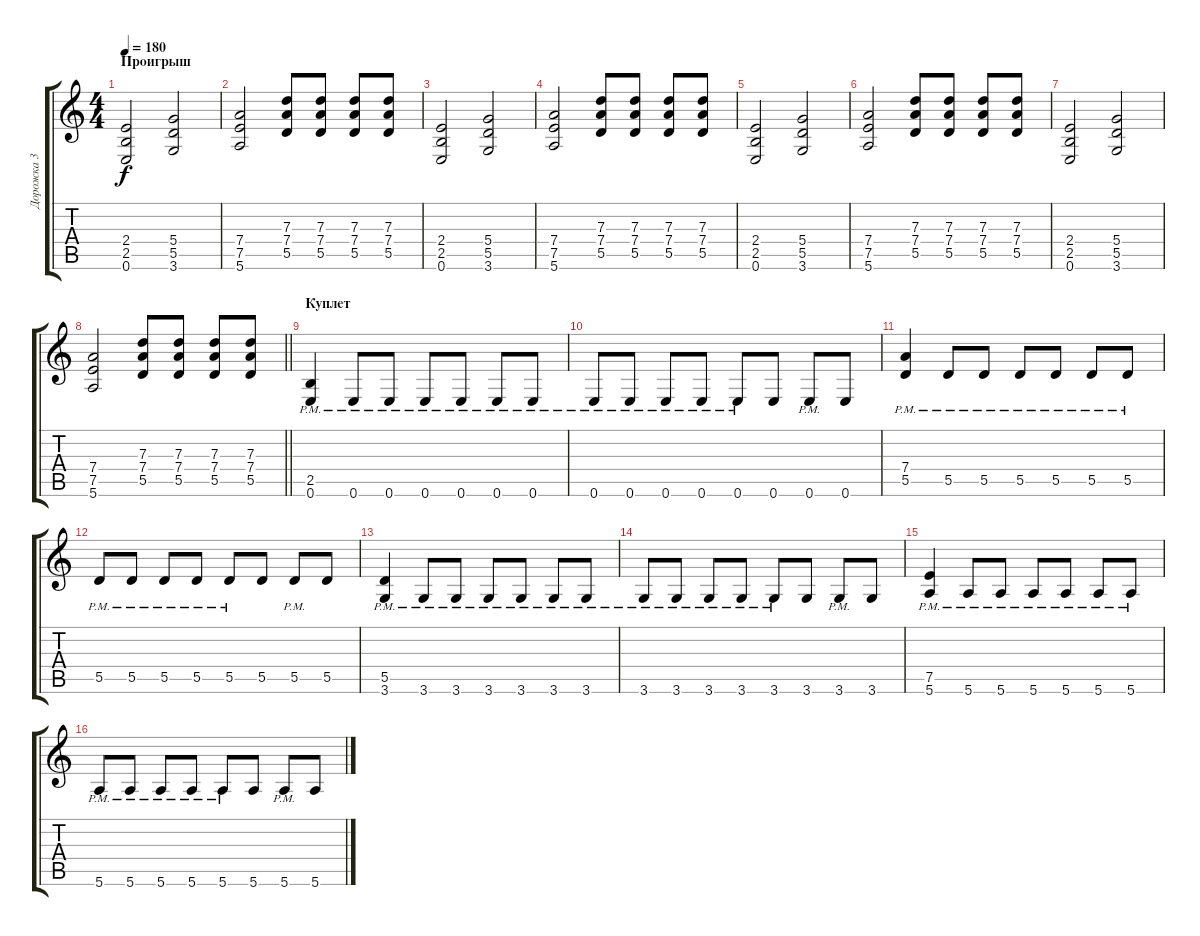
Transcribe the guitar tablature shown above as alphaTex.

\track ("Дорожка 3" "Дорожка 3") {instrument distortionguitar}
\staff {score tabs}
\tuning (E4 B3 G3 D3 A2 E2) {hide}
\ts (4 4)
\section ("" "Проигрыш")
\tempo 180
\clef g2
\ks c
(2.4 2.5 0.6).2{dy f} (5.4 5.5 3.6).2 |
(7.4 7.5 5.6).2 (7.3 7.4 5.5).8 (7.3 7.4 5.5).8 (7.3 7.4 5.5).8 (7.3 7.4 5.5).8 |
(2.4 2.5 0.6).2 (5.4 5.5 3.6).2 |
(7.4 7.5 5.6).2 (7.3 7.4 5.5).8 (7.3 7.4 5.5).8 (7.3 7.4 5.5).8 (7.3 7.4 5.5).8 |
(2.4 2.5 0.6).2 (5.4 5.5 3.6).2 |
(7.4 7.5 5.6).2 (7.3 7.4 5.5).8 (7.3 7.4 5.5).8 (7.3 7.4 5.5).8 (7.3 7.4 5.5).8 |
(2.4 2.5 0.6).2 (5.4 5.5 3.6).2 |
\barLineRight lightlight
(7.4 7.5 5.6).2 (7.3 7.4 5.5).8 (7.3 7.4 5.5).8 (7.3 7.4 5.5).8 (7.3 7.4 5.5).8 |
\section ("" "Куплет")
(2.5 0.6{pm}).4 0.6{pm}.8 0.6{pm}.8 0.6{pm}.8 0.6{pm}.8 0.6{pm}.8 0.6{pm}.8 |
0.6{pm}.8 0.6{pm}.8 0.6{pm}.8 0.6{pm}.8 0.6{pm}.8 0.6.8 0.6{pm}.8 0.6.8 |
(7.4 5.5{pm}).4 5.5{pm}.8 5.5{pm}.8 5.5{pm}.8 5.5{pm}.8 5.5{pm}.8 5.5{pm}.8 |
5.5{pm}.8 5.5{pm}.8 5.5{pm}.8 5.5{pm}.8 5.5{pm}.8 5.5.8 5.5{pm}.8 5.5.8 |
(5.5{pm} 3.6).4 3.6{pm}.8 3.6{pm}.8 3.6{pm}.8 3.6{pm}.8 3.6{pm}.8 3.6{pm}.8 |
3.6{pm}.8 3.6{pm}.8 3.6{pm}.8 3.6{pm}.8 3.6{pm}.8 3.6.8 3.6{pm}.8 3.6.8 |
(7.5 5.6{pm}).4 5.6{pm}.8 5.6{pm}.8 5.6{pm}.8 5.6{pm}.8 5.6{pm}.8 5.6{pm}.8 |
5.6{pm}.8 5.6{pm}.8 5.6{pm}.8 5.6{pm}.8 5.6{pm}.8 5.6.8 5.6{pm}.8 5.6.8
